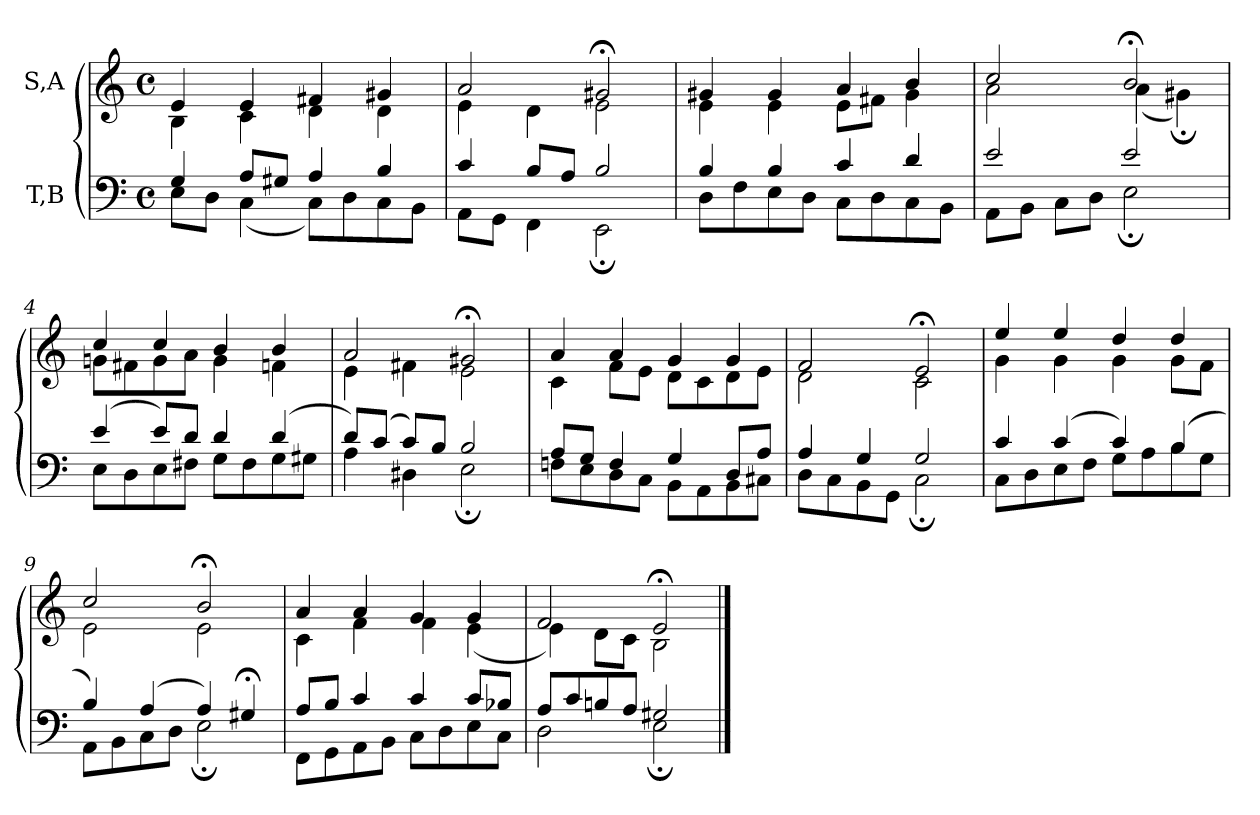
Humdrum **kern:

**kern	**kern
*part2	*part1
*staff2	*staff1
*I"T,B	*I"S,A
*clefF4	*clefG2
*k[]	*k[]
*M4/4	*M4/4
*met(c)	*met(c)
=	=
*^	*^
4G	8EL	4e	4B
.	8DJ	.	.
8AL	(<4C	4e	4c
8G#XJ	.	.	.
4A	8CL)	4f#X	4d
.	8D	.	.
4B	8C	4g#X	4d
.	8BBJ	.	.
=1	=1	=1	=1
4c	8AAL	2a	4e
.	8GGJ	.	.
8BL	4FF	.	4d
8AJ	.	.	.
2B	2EE;	2g#X;<	2e
=2	=2	=2	=2
4B	8DL	4g#X	4e
.	8F	.	.
4B	8E	4g#	4e
.	8DJ	.	.
4c	8CL	4a	8eL
.	8D	.	8f#XJ
4d	8C	4b	4g#
.	8BBJ	.	.
=3	=3	=3	=3
2e	8AAL	2cc	2a
.	8BBJ	.	.
.	8CL	.	.
.	8DJ	.	.
2e	2E;	2b;<	(<4a
.	.	.	4g#X;)
=4	=4	=4	=4
(>4e	8EL	4cc	8gnL
.	8D	.	8f#X
8eL)	8E	4cc	8g
8dJ	8F#XJ	.	8aJ
4d	8GL	4b	4g
.	8F#	.	.
(>4d	8G	4b	4fn
.	8G#XJ	.	.
=5	=5	=5	=5
8dL)	4A	2a	4e
(>8cJ	.	.	.
8cL)	4D#X	.	4f#X
8BJ	.	.	.
2B	2E;	2g#X;<	2e
=6	=6	=6	=6
8AL	8FnL	4a	4c
8GJ	8E	.	.
4F	8D	4a	8fL
.	8CJ	.	8eJ
4G	8BBL	4g	8dL
.	8AA	.	8c
8DL	8BB	4g	8d
8AJ	8C#XJ	.	8eJ
=7	=7	=7	=7
4A	8DL	2f	2d
.	8C	.	.
4G	8BB	.	.
.	8GGJ	.	.
2G	2C;	2e;<	2c
=8	=8	=8	=8
4c	8CL	4ee	4g
.	8D	.	.
(>4c	8E	4ee	4g
.	8FJ	.	.
4c)	8GL	4dd	4g
.	8A	.	.
(>4B	8B	4dd	8gL
.	8GJ	.	8fJ
=9	=9	=9	=9
4B)	8AAL	2cc	2e
.	8BB	.	.
(>4A	8C	.	.
.	8DJ	.	.
4A)	2E;	2b;<	2e
4G#X;<	.	.	.
=10	=10	=10	=10
8AL	8FFL	4a	4c
8BJ	8GG	.	.
4c	8AA	4a	4f
.	8BBJ	.	.
4c	8CL	4g	4f
.	8D	.	.
8cL	8E	4g	(<4e
8B-XJ	8CJ	.	.
=11	=11	=11	=11
8AL	2D	2f	4e)
8c	.	.	.
8Bn	.	.	8dL
8AJ	.	.	8cJ
2G#X	2E;	2e;<	2B
*v	*v	*	*
*	*v	*v
==	==
*-	*-
